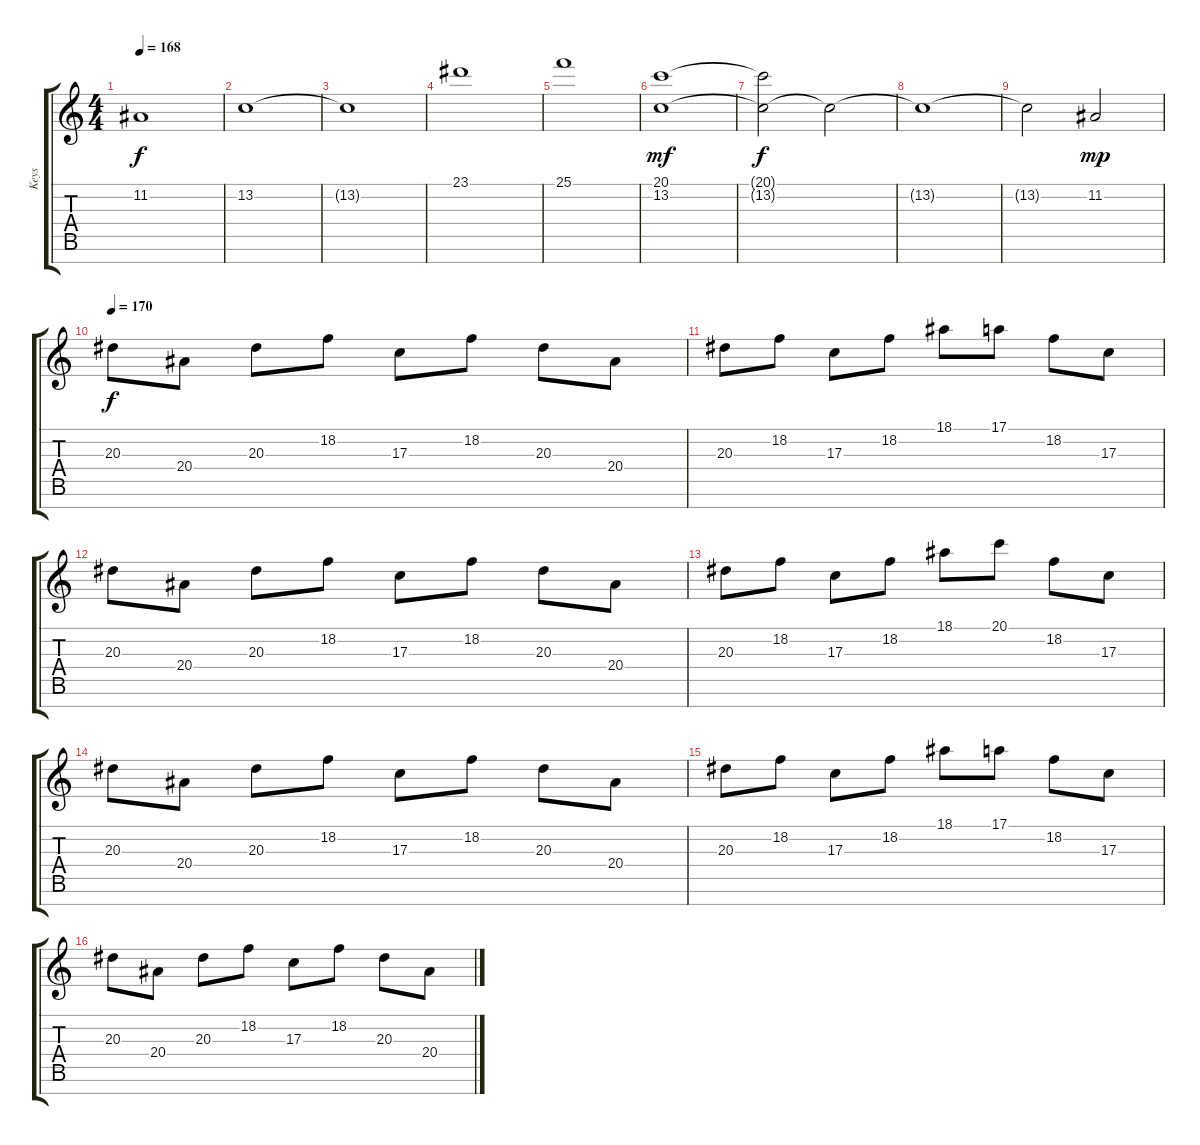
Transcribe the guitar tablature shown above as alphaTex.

\track ("Keys" "Keys") {instrument acousticgrandpiano}
\staff {score tabs}
\tuning (E4 B3 G3 D3 A2 E2 B1) {hide}
\ts (4 4)
\tempo 168
\clef g2
\ks c
11.2{t}.1{dy f} |
13.2.1 |
13.2{t}.1 |
23.1.1 |
25.1.1 |
(20.1 13.2).1{dy mf} |
(20.1{t} 13.2{t}).2{dy f} 13.2{t}.2 |
13.2{t}.1 |
13.2{t}.2 11.2.2{dy mp} |
\tempo 170
20.3.8{dy f volume 13 instrument fx1rain} 20.4.8 20.3.8 18.2.8 17.3.8 18.2.8 20.3.8 20.4.8 |
20.3.8 18.2.8 17.3.8 18.2.8 18.1.8 17.1.8 18.2.8 17.3.8 |
20.3.8 20.4.8 20.3.8 18.2.8 17.3.8 18.2.8 20.3.8 20.4.8 |
20.3.8 18.2.8 17.3.8 18.2.8 18.1.8 20.1.8 18.2.8 17.3.8 |
20.3.8 20.4.8 20.3.8 18.2.8 17.3.8 18.2.8 20.3.8 20.4.8 |
20.3.8 18.2.8 17.3.8 18.2.8 18.1.8 17.1.8 18.2.8 17.3.8 |
20.3.8 20.4.8 20.3.8 18.2.8 17.3.8 18.2.8 20.3.8 20.4.8
